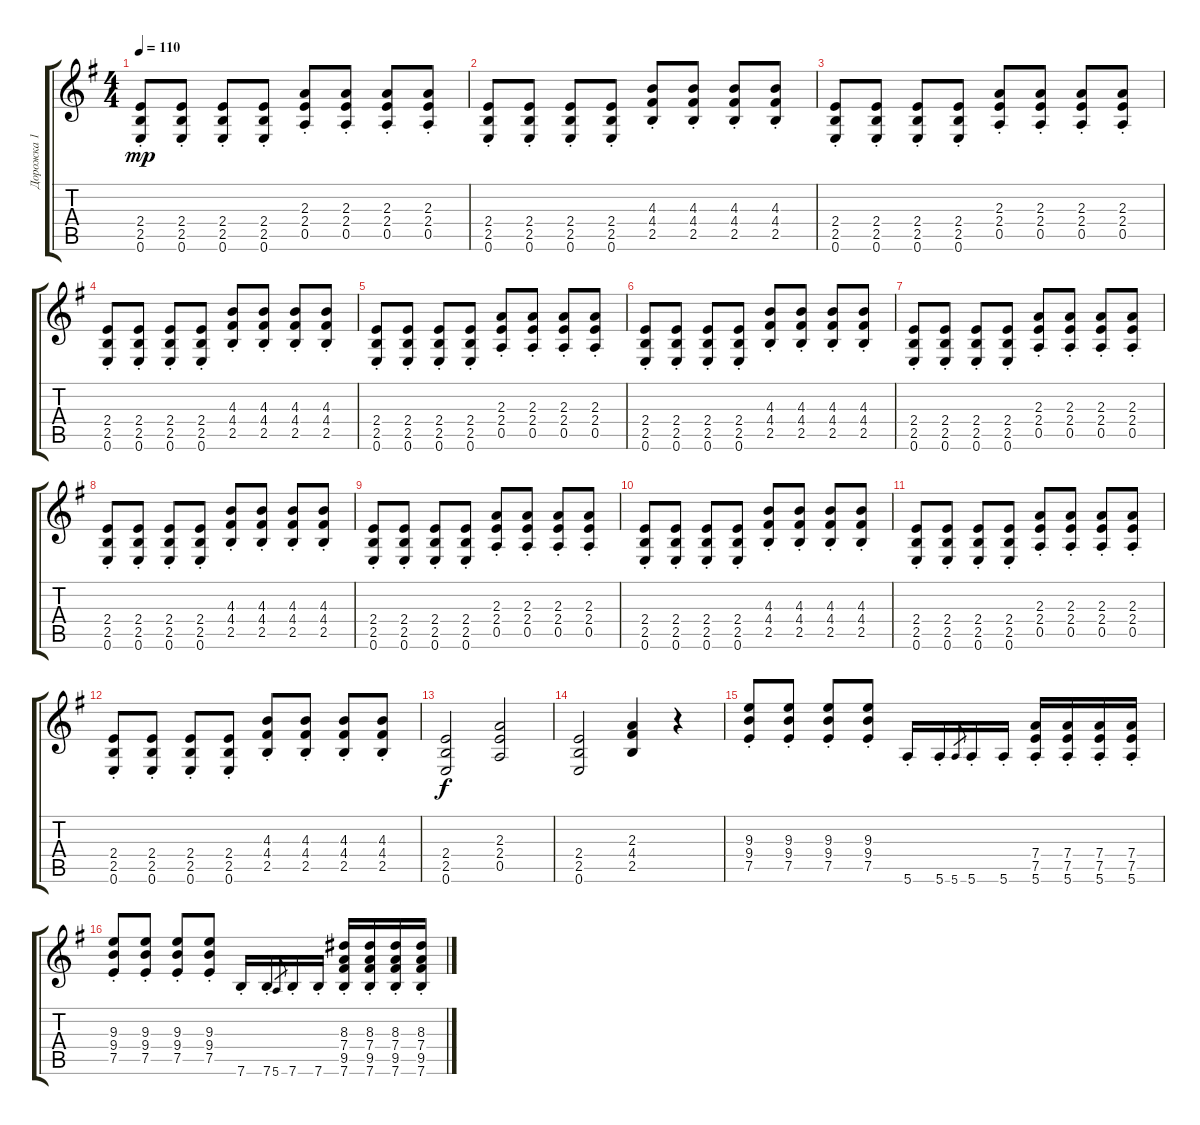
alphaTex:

\track ("Дорожка 1" "Дорожка 1") {instrument distortionguitar}
\staff {score tabs}
\tuning (E4 B3 G3 D3 A2 E2) {hide}
\ts (4 4)
\tempo 110
\clef g2
\ks eminor
(2.4{st} 2.5{st} 0.6{st}).8{dy mp} (2.4{st} 2.5{st} 0.6{st}).8 (2.4{st} 2.5{st} 0.6{st}).8 (2.4{st} 2.5{st} 0.6{st}).8 (2.3{st} 2.4{st} 0.5{st}).8 (2.3{st} 2.4{st} 0.5{st}).8 (2.3{st} 2.4{st} 0.5{st}).8 (2.3{st} 2.4{st} 0.5{st}).8 |
(2.4{st} 2.5{st} 0.6{st}).8 (2.4{st} 2.5{st} 0.6{st}).8 (2.4{st} 2.5{st} 0.6{st}).8 (2.4{st} 2.5{st} 0.6{st}).8 (4.3{st} 4.4{st} 2.5{st}).8 (4.3{st} 4.4{st} 2.5{st}).8 (4.3{st} 4.4{st} 2.5{st}).8 (4.3{st} 4.4{st} 2.5{st}).8 |
(2.4{st} 2.5{st} 0.6{st}).8 (2.4{st} 2.5{st} 0.6{st}).8 (2.4{st} 2.5{st} 0.6{st}).8 (2.4{st} 2.5{st} 0.6{st}).8 (2.3{st} 2.4{st} 0.5{st}).8 (2.3{st} 2.4{st} 0.5{st}).8 (2.3{st} 2.4{st} 0.5{st}).8 (2.3{st} 2.4{st} 0.5{st}).8 |
(2.4{st} 2.5{st} 0.6{st}).8 (2.4{st} 2.5{st} 0.6{st}).8 (2.4{st} 2.5{st} 0.6{st}).8 (2.4{st} 2.5{st} 0.6{st}).8 (4.3{st} 4.4{st} 2.5{st}).8 (4.3{st} 4.4{st} 2.5{st}).8 (4.3{st} 4.4{st} 2.5{st}).8 (4.3{st} 4.4{st} 2.5{st}).8 |
(2.4{st} 2.5{st} 0.6{st}).8 (2.4{st} 2.5{st} 0.6{st}).8 (2.4{st} 2.5{st} 0.6{st}).8 (2.4{st} 2.5{st} 0.6{st}).8 (2.3{st} 2.4{st} 0.5{st}).8 (2.3{st} 2.4{st} 0.5{st}).8 (2.3{st} 2.4{st} 0.5{st}).8 (2.3{st} 2.4{st} 0.5{st}).8 |
(2.4{st} 2.5{st} 0.6{st}).8 (2.4{st} 2.5{st} 0.6{st}).8 (2.4{st} 2.5{st} 0.6{st}).8 (2.4{st} 2.5{st} 0.6{st}).8 (4.3{st} 4.4{st} 2.5{st}).8 (4.3{st} 4.4{st} 2.5{st}).8 (4.3{st} 4.4{st} 2.5{st}).8 (4.3{st} 4.4{st} 2.5{st}).8 |
(2.4{st} 2.5{st} 0.6{st}).8 (2.4{st} 2.5{st} 0.6{st}).8 (2.4{st} 2.5{st} 0.6{st}).8 (2.4{st} 2.5{st} 0.6{st}).8 (2.3{st} 2.4{st} 0.5{st}).8 (2.3{st} 2.4{st} 0.5{st}).8 (2.3{st} 2.4{st} 0.5{st}).8 (2.3{st} 2.4{st} 0.5{st}).8 |
(2.4{st} 2.5{st} 0.6{st}).8 (2.4{st} 2.5{st} 0.6{st}).8 (2.4{st} 2.5{st} 0.6{st}).8 (2.4{st} 2.5{st} 0.6{st}).8 (4.3{st} 4.4{st} 2.5{st}).8 (4.3{st} 4.4{st} 2.5{st}).8 (4.3{st} 4.4{st} 2.5{st}).8 (4.3{st} 4.4{st} 2.5{st}).8 |
(2.4{st} 2.5{st} 0.6{st}).8 (2.4{st} 2.5{st} 0.6{st}).8 (2.4{st} 2.5{st} 0.6{st}).8 (2.4{st} 2.5{st} 0.6{st}).8 (2.3{st} 2.4{st} 0.5{st}).8 (2.3{st} 2.4{st} 0.5{st}).8 (2.3{st} 2.4{st} 0.5{st}).8 (2.3{st} 2.4{st} 0.5{st}).8 |
(2.4{st} 2.5{st} 0.6{st}).8 (2.4{st} 2.5{st} 0.6{st}).8 (2.4{st} 2.5{st} 0.6{st}).8 (2.4{st} 2.5{st} 0.6{st}).8 (4.3{st} 4.4{st} 2.5{st}).8 (4.3{st} 4.4{st} 2.5{st}).8 (4.3{st} 4.4{st} 2.5{st}).8 (4.3{st} 4.4{st} 2.5{st}).8 |
(2.4{st} 2.5{st} 0.6{st}).8 (2.4{st} 2.5{st} 0.6{st}).8 (2.4{st} 2.5{st} 0.6{st}).8 (2.4{st} 2.5{st} 0.6{st}).8 (2.3{st} 2.4{st} 0.5{st}).8 (2.3{st} 2.4{st} 0.5{st}).8 (2.3{st} 2.4{st} 0.5{st}).8 (2.3{st} 2.4{st} 0.5{st}).8 |
(2.4{st} 2.5{st} 0.6{st}).8 (2.4{st} 2.5{st} 0.6{st}).8 (2.4{st} 2.5{st} 0.6{st}).8 (2.4{st} 2.5{st} 0.6{st}).8 (4.3{st} 4.4{st} 2.5{st}).8 (4.3{st} 4.4{st} 2.5{st}).8 (4.3{st} 4.4{st} 2.5{st}).8 (4.3{st} 4.4{st} 2.5{st}).8 |
(2.4 2.5 0.6).2{dy f} (2.3 2.4 0.5).2 |
(2.4 2.5 0.6).2 (2.3 4.4 2.5).4 r.4 |
(9.3{st} 9.4{st} 7.5{st}).8 (9.3{st} 9.4{st} 7.5{st}).8 (9.3{st} 9.4{st} 7.5{st}).8 (9.3{st} 9.4{st} 7.5{st}).8 5.6{st}.16 5.6{st}.16 5.6.8{gr} 5.6{st}.16 5.6{st}.16 (7.4{st} 7.5{st} 5.6{st}).16 (7.4{st} 7.5{st} 5.6{st}).16 (7.4{st} 7.5{st} 5.6{st}).16 (7.4{st} 7.5{st} 5.6{st}).16 |
(9.3{st} 9.4{st} 7.5{st}).8 (9.3{st} 9.4{st} 7.5{st}).8 (9.3{st} 9.4{st} 7.5{st}).8 (9.3{st} 9.4{st} 7.5{st}).8 7.6{st}.16 7.6{st}.16 5.6.8{gr} 7.6{st}.16 7.6{st}.16 (8.3{st} 7.4{st} 9.5{st} 7.6{st}).16 (8.3{st} 7.4{st} 9.5{st} 7.6{st}).16 (8.3{st} 7.4{st} 9.5{st} 7.6{st}).16 (8.3{st} 7.4{st} 9.5{st} 7.6{st}).16
